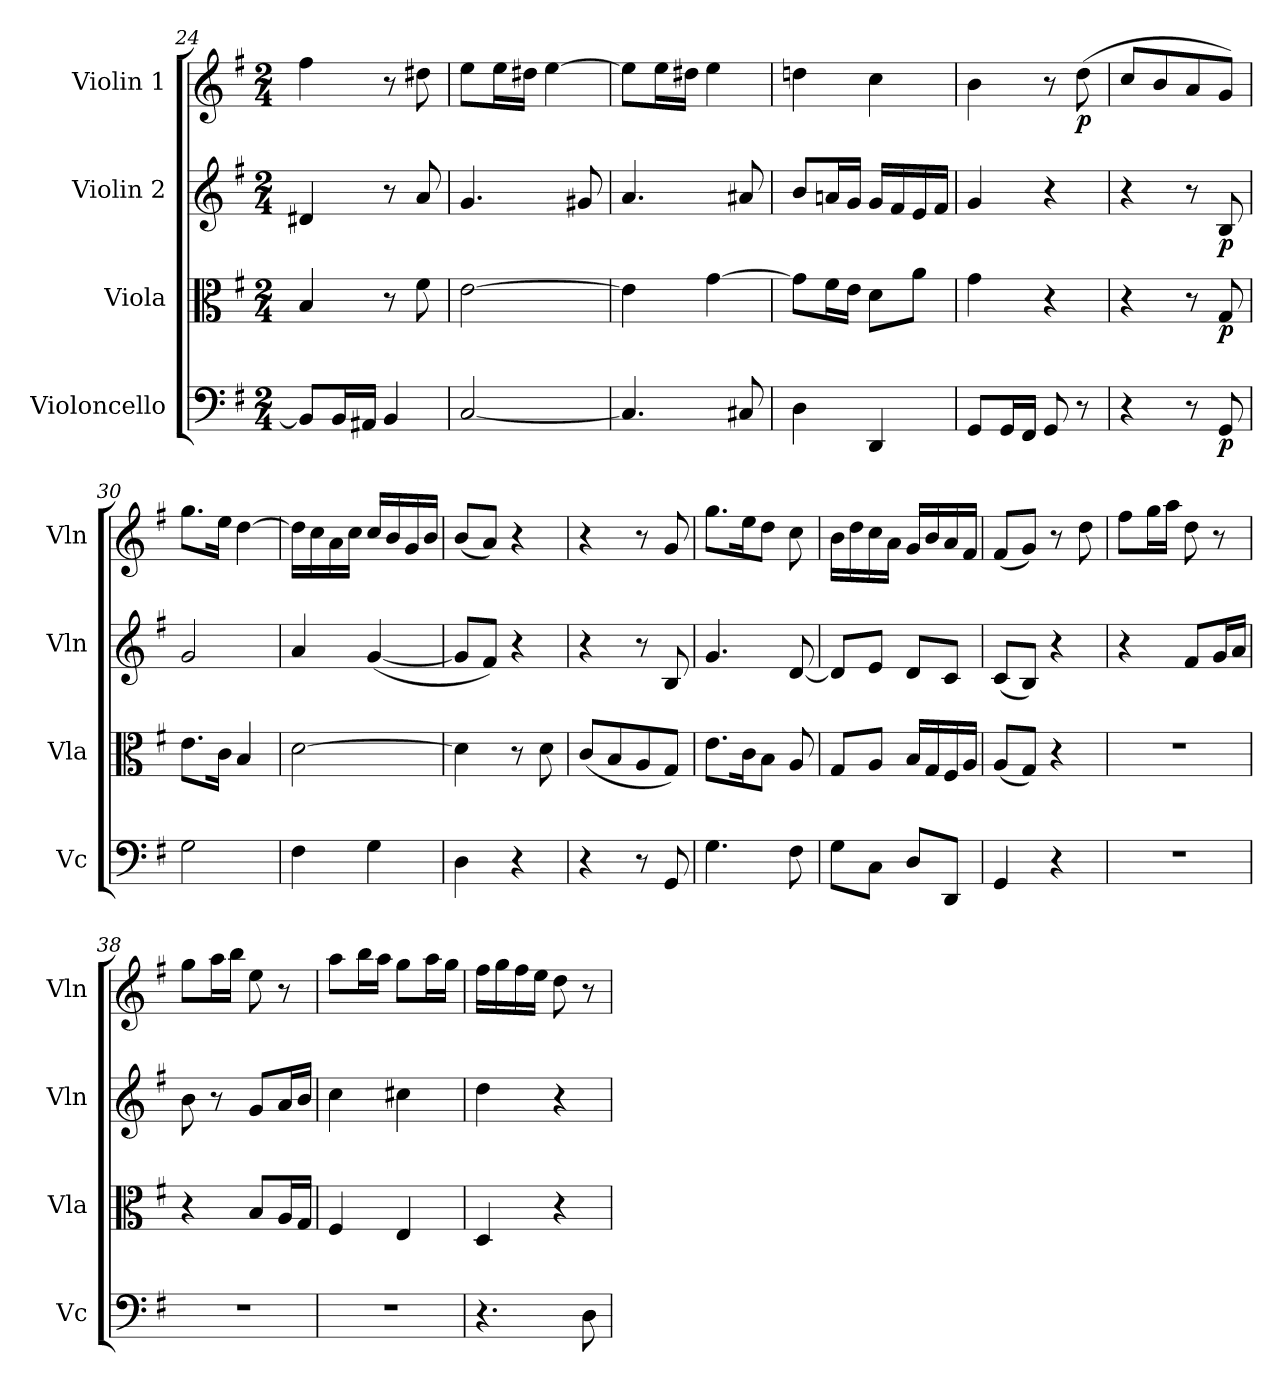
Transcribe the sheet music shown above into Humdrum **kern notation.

**kern	**dynam	**kern	**dynam	**kern	**dynam	**kern	**dynam
*part4	*part4	*part3	*part3	*part2	*part2	*part1	*part1
*staff4	*staff4	*staff3	*staff3	*staff2	*staff2	*staff1	*staff1
*I"Violoncello	*	*I"Viola	*	*I"Violin 2	*	*I"Violin 1	*
*I'Vc	*	*I'Vla	*	*I'Vln	*	*I'Vln	*
*clefF4	*	*clefC3	*	*clefG2	*	*clefG2	*
*k[f#]	*	*k[f#]	*	*k[f#]	*	*k[f#]	*
*M2/4	*	*M2/4	*	*M2/4	*	*M2/4	*
=24	=24	=24	=24	=24	=24	=24	=24
8BB/L]	.	4B/	.	4d#X/	.	4ff#\	.
16BB/L	.	.	.	.	.	.	.
16AA#X/JJ	.	.	.	.	.	.	.
4BB/	.	8r	.	8r	.	8r	.
.	.	8f#\	.	8a/	.	8dd#X\	.
!!LO:PB:g=z
=25	=25	=25	=25	=25	=25	=25	=25
[2C/	.	[2e\	.	4.g/	.	8ee\L	.
.	.	.	.	.	.	16ee\L	.
.	.	.	.	.	.	16dd#X\JJ	.
.	.	.	.	.	.	[4ee\	.
.	.	.	.	8g#X/	.	.	.
!!LO:LB:g=z
=26	=26	=26	=26	=26	=26	=26	=26
4.C/]	.	4e\]	.	4.a/	.	8ee\L]	.
.	.	.	.	.	.	16ee\L	.
.	.	.	.	.	.	16dd#X\JJ	.
.	.	[4g\	.	.	.	4ee\	.
8C#X/	.	.	.	8a#X/	.	.	.
=27	=27	=27	=27	=27	=27	=27	=27
4D\	.	8g\L]	.	8b/L	.	4ddn\	.
.	.	16f#\L	.	16an/L	.	.	.
.	.	16e\JJ	.	16g/JJ	.	.	.
4DD/	.	8d\L	.	16g/LL	.	4cc\	.
.	.	.	.	16f#/	.	.	.
.	.	8a\J	.	16e/	.	.	.
.	.	.	.	16f#/JJ	.	.	.
=28	=28	=28	=28	=28	=28	=28	=28
8GG/L	.	4g\	.	4g/	.	4b\	.
16GG/L	.	.	.	.	.	.	.
16FF#/JJ	.	.	.	.	.	.	.
8GG/	.	4r	.	4r	.	8r	.
!	!	!	!	!	!	!	!LO:DY:b
8r	.	.	.	.	.	(8dd\	p
=29	=29	=29	=29	=29	=29	=29	=29
4r	.	4r	.	4r	.	8cc/L	.
.	.	.	.	.	.	8b/	.
8r	.	8r	.	8r	.	8a/	.
!	!LO:DY:b	!	!LO:DY:b	!	!LO:DY:b	!	!
8GG/	p	8G/	p	8B/	p	8g/J)	.
=30	=30	=30	=30	=30	=30	=30	=30
2G\	.	8.e\L	.	2g/	.	8.gg\L	.
.	.	16c\Jk	.	.	.	16ee\Jk	.
.	.	4B/	.	.	.	[4dd\	.
=31	=31	=31	=31	=31	=31	=31	=31
4F#\	.	[2d\	.	4a/	.	16dd\LL]	.
.	.	.	.	.	.	16cc\	.
.	.	.	.	.	.	16a\	.
.	.	.	.	.	.	16cc\JJ	.
4G\	.	.	.	([4g/	.	16cc/LL	.
.	.	.	.	.	.	16b/	.
.	.	.	.	.	.	16g/	.
.	.	.	.	.	.	16b/JJ	.
=32	=32	=32	=32	=32	=32	=32	=32
4D\	.	4d\]	.	8g/L]	.	(8b/L	.
.	.	.	.	8f#/J)	.	8a/J)	.
4r	.	8r	.	4r	.	4r	.
.	.	8d\	.	.	.	.	.
=33	=33	=33	=33	=33	=33	=33	=33
4r	.	(8c/L	.	4r	.	4r	.
.	.	8B/	.	.	.	.	.
8r	.	8A/	.	8r	.	8r	.
8GG/	.	8G/J)	.	8B/	.	8g/	.
!!LO:LB:g=z
=34	=34	=34	=34	=34	=34	=34	=34
4.G\	.	8.e\L	.	4.g/	.	8.gg\L	.
.	.	16c\K	.	.	.	16ee\K	.
.	.	8B\J	.	.	.	8dd\J	.
8F#\	.	8A/	.	[8d/	.	8cc\	.
!!LO:PB:g=z
=35	=35	=35	=35	=35	=35	=35	=35
8G\L	.	8G/L	.	8d/L]	.	16b\LL	.
.	.	.	.	.	.	16dd\	.
8C\J	.	8A/J	.	8e/J	.	16cc\	.
.	.	.	.	.	.	16a\JJ	.
8D/L	.	16B/LL	.	8d/L	.	16g/LL	.
.	.	16G/	.	.	.	16b/	.
8DD/J	.	16F#/	.	8c/J	.	16a/	.
.	.	16A/JJ	.	.	.	16f#/JJ	.
=36	=36	=36	=36	=36	=36	=36	=36
4GG/	.	(8A/L	.	(8c/L	.	(8f#/L	.
.	.	8G/J)	.	8B/J)	.	8g/J)	.
4r	.	4r	.	4r	.	8r	.
.	.	.	.	.	.	8dd\	.
=37	=37	=37	=37	=37	=37	=37	=37
2r	.	2r	.	4r	.	8ff#\L	.
.	.	.	.	.	.	16gg\L	.
.	.	.	.	.	.	16aa\JJ	.
.	.	.	.	8f#/L	.	8dd\	.
.	.	.	.	16g/L	.	8r	.
.	.	.	.	16a/JJ	.	.	.
=38	=38	=38	=38	=38	=38	=38	=38
2r	.	4r	.	8b\	.	8gg\L	.
.	.	.	.	8r	.	16aa\L	.
.	.	.	.	.	.	16bb\JJ	.
.	.	8B/L	.	8g/L	.	8ee\	.
.	.	16A/L	.	16a/L	.	8r	.
.	.	16G/JJ	.	16b/JJ	.	.	.
=39	=39	=39	=39	=39	=39	=39	=39
2r	.	4F#/	.	4cc\	.	8aa\L	.
.	.	.	.	.	.	16bb\L	.
.	.	.	.	.	.	16aa\JJ	.
.	.	4E/	.	4cc#X\	.	8gg\L	.
.	.	.	.	.	.	16aa\L	.
.	.	.	.	.	.	16gg\JJ	.
=40	=40	=40	=40	=40	=40	=40	=40
4.r	.	4D/	.	4dd\	.	16ff#\LL	.
.	.	.	.	.	.	16gg\	.
.	.	.	.	.	.	16ff#\	.
.	.	.	.	.	.	16ee\JJ	.
.	.	4r	.	4r	.	8dd\	.
8D\	.	.	.	.	.	8r	.
=	=	=	=	=	=	=	=
*-	*-	*-	*-	*-	*-	*-	*-
